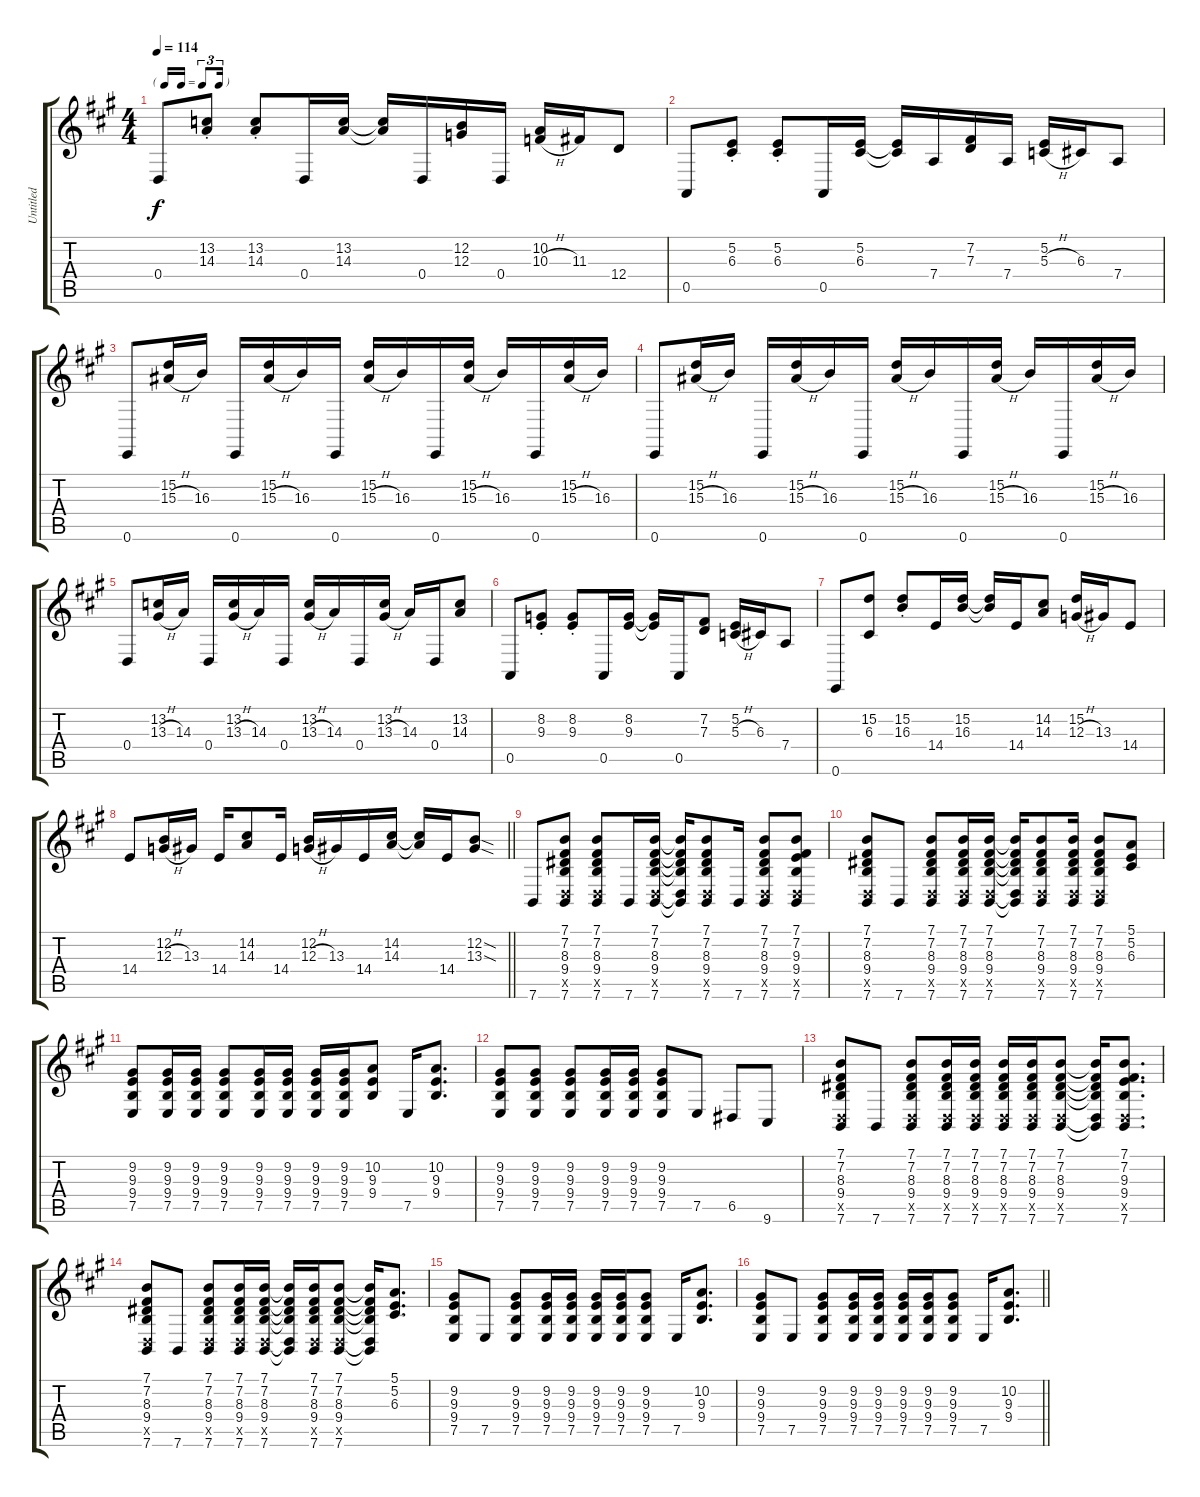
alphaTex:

\track ("Untitled" "Untitled") {instrument electricgrandpiano}
\staff {score tabs}
\tuning (E4 B3 G3 D3 A2 E2) {hide}
\ts (4 4)
\tf triplet16th
\tempo 114
\clef g2
\ks a
0.4.8{dy f} (13.2{st} 14.3{st}).8 (13.2{st} 14.3{st}).8 0.4.16 (13.2 14.3).16 (13.2{t} 14.3{t}).16 0.4.16 (12.2 12.3).16 0.4.16 (10.2 10.3{h}).16 11.3.16 12.4.8 |
0.5.8 (5.2{st} 6.3{st}).8 (5.2{st} 6.3{st}).8 0.5.16 (5.2 6.3).16 (5.2{t} 6.3{t}).16 7.4.16 (7.2 7.3).16 7.4.16 (5.2 5.3{h}).16 6.3.16 7.4.8 |
0.6.8 (15.2 15.3{h}).16 16.3.16 0.6.16 (15.2 15.3{h}).16 16.3.16 0.6.16 (15.2 15.3{h}).16 16.3.16 0.6.16 (15.2 15.3{h}).16 16.3.16 0.6.16 (15.2 15.3{h}).16 16.3.16 |
0.6.8 (15.2 15.3{h}).16 16.3.16 0.6.16 (15.2 15.3{h}).16 16.3.16 0.6.16 (15.2 15.3{h}).16 16.3.16 0.6.16 (15.2 15.3{h}).16 16.3.16 0.6.16 (15.2 15.3{h}).16 16.3.16 |
0.4.8 (13.2 13.3{h}).16 14.3.16 0.4.16 (13.2 13.3{h}).16 14.3.16 0.4.16 (13.2 13.3{h}).16 14.3.16 0.4.16 (13.2 13.3{h}).16 14.3.16 0.4.16 (13.2 14.3).8 |
0.5.8 (8.2{st} 9.3{st}).8 (8.2{st} 9.3{st}).8 0.5.16 (8.2 9.3).16 (8.2{t} 9.3{t}).16 0.5.16 (7.2 7.3).8 (5.2 5.3{h}).16 6.3.16 7.4.8 |
0.6.8 (15.2 6.3).8 (15.2{st} 16.3{st}).8 14.4.16 (15.2 16.3).16 (15.2{t} 16.3{t}).16 14.4.16 (14.2 14.3).8 (15.2 12.3{h}).16 13.3.16 14.4.8 |
\barLineRight lightlight
14.4.8 (12.2 12.3{h}).16 13.3.16 14.4.16 (14.2 14.3).8 14.4.16 (12.2 12.3{h}).16 13.3.16 14.4.16 (14.2 14.3).16 (14.2{t} 14.3{t}).16 14.4.16 (12.2{sod} 13.3{sod}).8 |
7.6.8 (7.1 7.2 8.3 9.4 5.5{x} 7.6).8 (7.1 7.2 8.3 9.4 5.5{x} 7.6).8 7.6.16 (7.1 7.2 8.3 9.4 5.5{x} 7.6).16 (7.1{t} 7.2{t} 8.3{t} 9.4{t} 5.5{t} 7.6{t}).16 (7.1 7.2 8.3 9.4 5.5{x} 7.6).8 7.6.16 (7.1 7.2 8.3 9.4 5.5{x} 7.6).8 (7.1 7.2 9.3 9.4 5.5{x} 7.6).8 |
(7.1 7.2 8.3 9.4 5.5{x} 7.6).8 7.6.8 (7.1 7.2 8.3 9.4 5.5{x} 7.6).8 (7.1 7.2 8.3 9.4 5.5{x} 7.6).16 (7.1 7.2 8.3 9.4 5.5{x} 7.6).16 (7.1{t} 7.2{t} 8.3{t} 9.4{t} 5.5{t} 7.6{t}).16 (7.1 7.2 8.3 9.4 5.5{x} 7.6).8 (7.1 7.2 8.3 9.4 5.5{x} 7.6).16 (7.1 7.2 8.3 9.4 5.5{x} 7.6).8 (5.1 5.2 6.3).8 |
(9.2 9.3 9.4 7.5).8 (9.2 9.3 9.4 7.5).16 (9.2 9.3 9.4 7.5).16 (9.2 9.3 9.4 7.5).8 (9.2 9.3 9.4 7.5).16 (9.2 9.3 9.4 7.5).16 (9.2 9.3 9.4 7.5).16 (9.2 9.3 9.4 7.5).16 (10.2 9.3 9.4).8 7.5.16 (10.2 9.3 9.4).8{d} |
(9.2 9.3 9.4 7.5).8 (9.2 9.3 9.4 7.5).8 (9.2 9.3 9.4 7.5).8 (9.2 9.3 9.4 7.5).16 (9.2 9.3 9.4 7.5).16 (9.2 9.3 9.4 7.5).8 7.5.8 6.5.8 9.6.8 |
(7.1 7.2 8.3 9.4 5.5{x} 7.6).8 7.6.8 (7.1 7.2 8.3 9.4 5.5{x} 7.6).8 (7.1 7.2 8.3 9.4 5.5{x} 7.6).16 (7.1 7.2 8.3 9.4 5.5{x} 7.6).16 (7.1 7.2 8.3 9.4 5.5{x} 7.6).16 (7.1 7.2 8.3 9.4 5.5{x} 7.6).16 (7.1 7.2 8.3 9.4 5.5{x} 7.6).8 (7.1{t} 7.2{t} 8.3{t} 9.4{t} 5.5{t} 7.6{t}).16 (7.1 7.2 9.3 9.4 5.5{x} 7.6).8{d} |
(7.1 7.2 8.3 9.4 5.5{x} 7.6).8 7.6.8 (7.1 7.2 8.3 9.4 5.5{x} 7.6).8 (7.1 7.2 8.3 9.4 5.5{x} 7.6).16 (7.1 7.2 8.3 9.4 5.5{x} 7.6).16 (7.1{t} 7.2{t} 8.3{t} 9.4{t} 5.5{t} 7.6{t}).16 (7.1 7.2 8.3 9.4 5.5{x} 7.6).16 (7.1 7.2 8.3 9.4 5.5{x} 7.6).8 (7.1{t} 7.2{t} 8.3{t} 9.4{t} 5.5{t} 7.6{t}).16 (5.1 5.2 6.3).8{d} |
(9.2 9.3 9.4 7.5).8 7.5.8 (9.2 9.3 9.4 7.5).8 (9.2 9.3 9.4 7.5).16 (9.2 9.3 9.4 7.5).16 (9.2 9.3 9.4 7.5).16 (9.2 9.3 9.4 7.5).16 (9.2 9.3 9.4 7.5).8 7.5.16 (10.2 9.3 9.4).8{d} |
\barLineRight lightlight
(9.2 9.3 9.4 7.5).8 7.5.8 (9.2 9.3 9.4 7.5).8 (9.2 9.3 9.4 7.5).16 (9.2 9.3 9.4 7.5).16 (9.2 9.3 9.4 7.5).16 (9.2 9.3 9.4 7.5).16 (9.2 9.3 9.4 7.5).8 7.5.16 (10.2 9.3 9.4).8{d}
